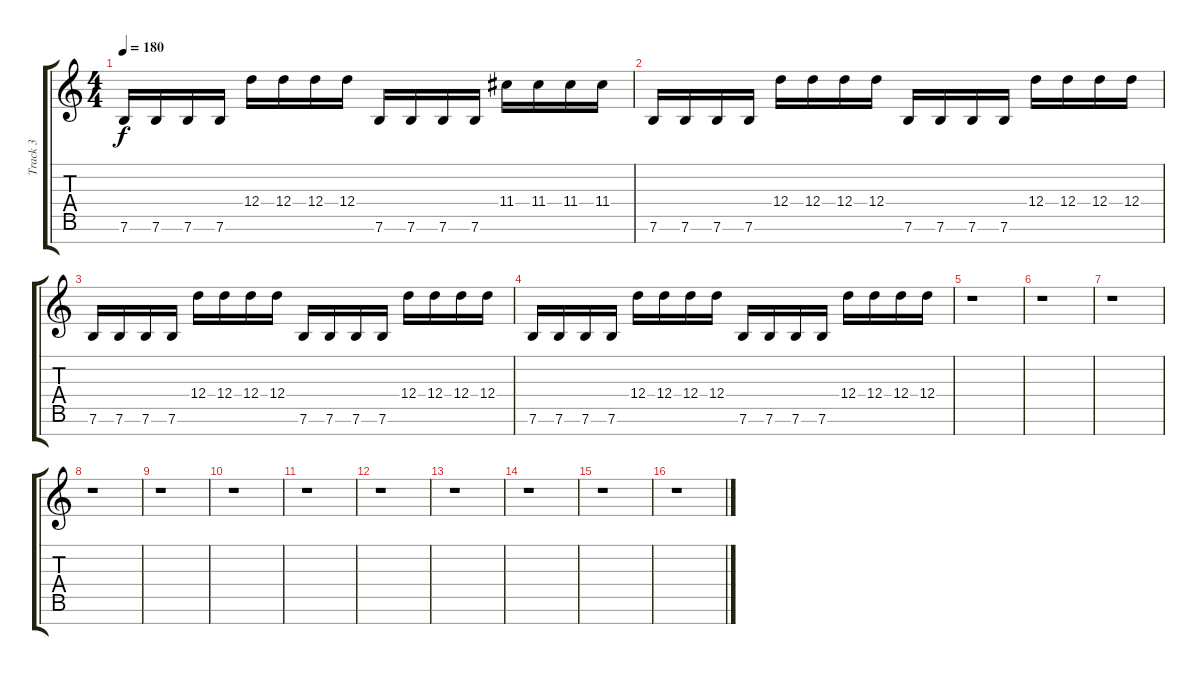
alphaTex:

\track ("Track 3" "Track 3") {instrument distortionguitar}
\staff {score tabs}
\tuning (E4 B3 G3 D3 A2 E2 B1) {hide}
\ts (4 4)
\tempo 180
\clef g2
\ks c
7.6.16{dy f} 7.6.16 7.6.16 7.6.16 12.4.16 12.4.16 12.4.16 12.4.16 7.6.16 7.6.16 7.6.16 7.6.16 11.4.16 11.4.16 11.4.16 11.4.16 |
7.6.16 7.6.16 7.6.16 7.6.16 12.4.16 12.4.16 12.4.16 12.4.16 7.6.16 7.6.16 7.6.16 7.6.16 12.4.16 12.4.16 12.4.16 12.4.16 |
7.6.16 7.6.16 7.6.16 7.6.16 12.4.16 12.4.16 12.4.16 12.4.16 7.6.16 7.6.16 7.6.16 7.6.16 12.4.16 12.4.16 12.4.16 12.4.16 |
7.6.16 7.6.16 7.6.16 7.6.16 12.4.16 12.4.16 12.4.16 12.4.16 7.6.16 7.6.16 7.6.16 7.6.16 12.4.16 12.4.16 12.4.16 12.4.16 |
r.1 |
r.1 |
r.1 |
r.1 |
r.1 |
r.1 |
r.1 |
r.1 |
r.1 |
r.1 |
r.1 |
r.1
